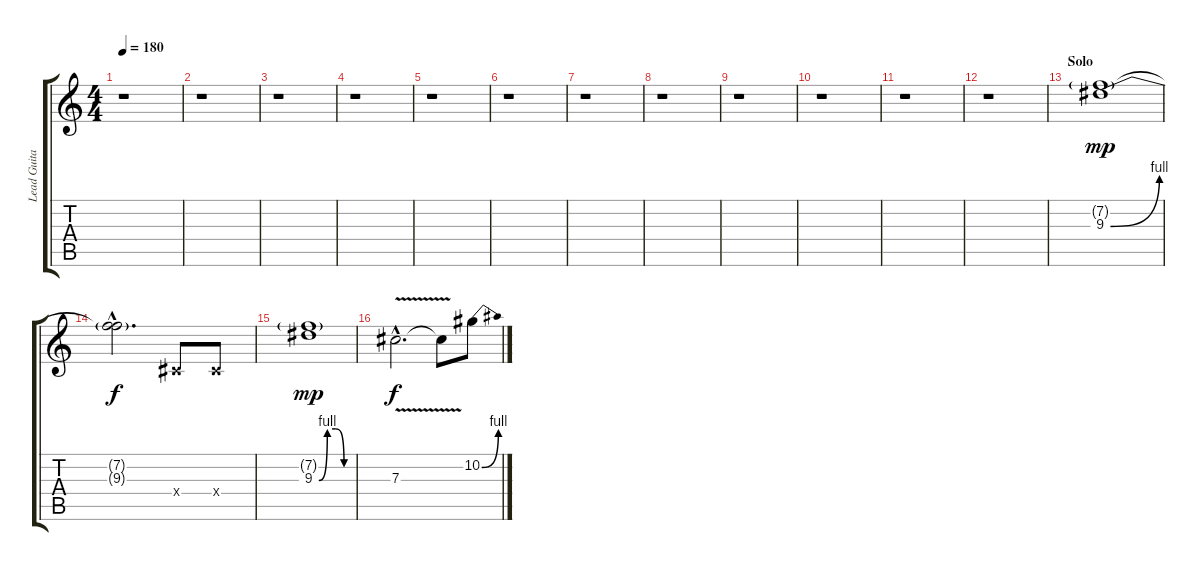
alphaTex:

\track ("Lead Guitar" "Lead Guita") {instrument distortionguitar}
\staff {score tabs}
\tuning (Eb4 Bb3 Gb3 Db3 Ab2 Eb2) {hide}
\ts (4 4)
\tempo 180
\clef g2
\ks c
r.1{dy mp} |
r.1 |
r.1 |
r.1 |
r.1 |
r.1 |
r.1 |
r.1 |
r.1 |
r.1 |
r.1 |
r.1 |
\section ("" "Solo")
(7.2{g} 9.3{be (bend 0 0 60 4)}).1 |
(7.2{hac t} 9.3{hac t}).2{d dy f} 0.4{x}.8 0.4{x}.8 |
(7.2{g} 9.3{be (custom 0 0 15 4 30 4 45 0 60 0)}).1{dy mp} |
7.3{v hac}.2{d dy f} 7.3{t}.8 10.2{be (bend 0 0 60 4)}.8
